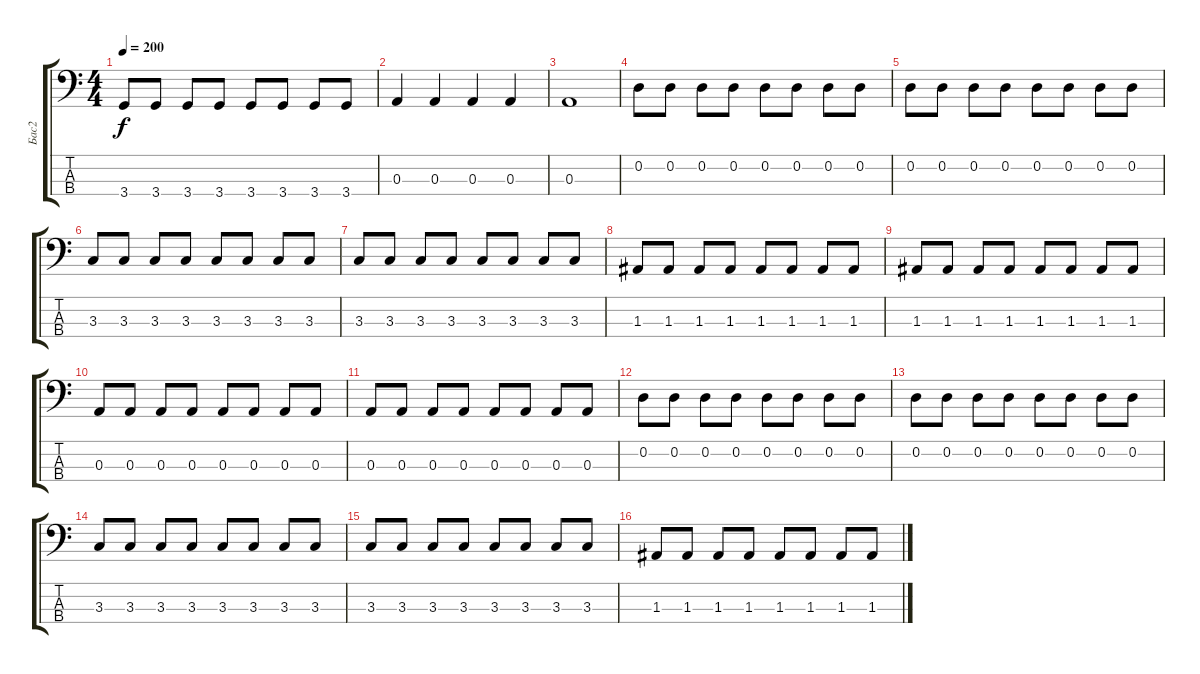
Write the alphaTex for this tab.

\track ("Бас2" "Бас2") {instrument electricbassfinger}
\staff {score tabs}
\tuning (G2 D2 A1 E1) {hide}
\ts (4 4)
\tempo 200
\clef f4
\ks c
3.4.8{dy f} 3.4.8 3.4.8 3.4.8 3.4.8 3.4.8 3.4.8 3.4.8 |
0.3.4 0.3.4 0.3.4 0.3.4 |
0.3.1 |
0.2.8 0.2.8 0.2.8 0.2.8 0.2.8 0.2.8 0.2.8 0.2.8 |
0.2.8 0.2.8 0.2.8 0.2.8 0.2.8 0.2.8 0.2.8 0.2.8 |
3.3.8 3.3.8 3.3.8 3.3.8 3.3.8 3.3.8 3.3.8 3.3.8 |
3.3.8 3.3.8 3.3.8 3.3.8 3.3.8 3.3.8 3.3.8 3.3.8 |
1.3.8 1.3.8 1.3.8 1.3.8 1.3.8 1.3.8 1.3.8 1.3.8 |
1.3.8 1.3.8 1.3.8 1.3.8 1.3.8 1.3.8 1.3.8 1.3.8 |
0.3.8 0.3.8 0.3.8 0.3.8 0.3.8 0.3.8 0.3.8 0.3.8 |
0.3.8 0.3.8 0.3.8 0.3.8 0.3.8 0.3.8 0.3.8 0.3.8 |
0.2.8 0.2.8 0.2.8 0.2.8 0.2.8 0.2.8 0.2.8 0.2.8 |
0.2.8 0.2.8 0.2.8 0.2.8 0.2.8 0.2.8 0.2.8 0.2.8 |
3.3.8 3.3.8 3.3.8 3.3.8 3.3.8 3.3.8 3.3.8 3.3.8 |
3.3.8 3.3.8 3.3.8 3.3.8 3.3.8 3.3.8 3.3.8 3.3.8 |
1.3.8 1.3.8 1.3.8 1.3.8 1.3.8 1.3.8 1.3.8 1.3.8
